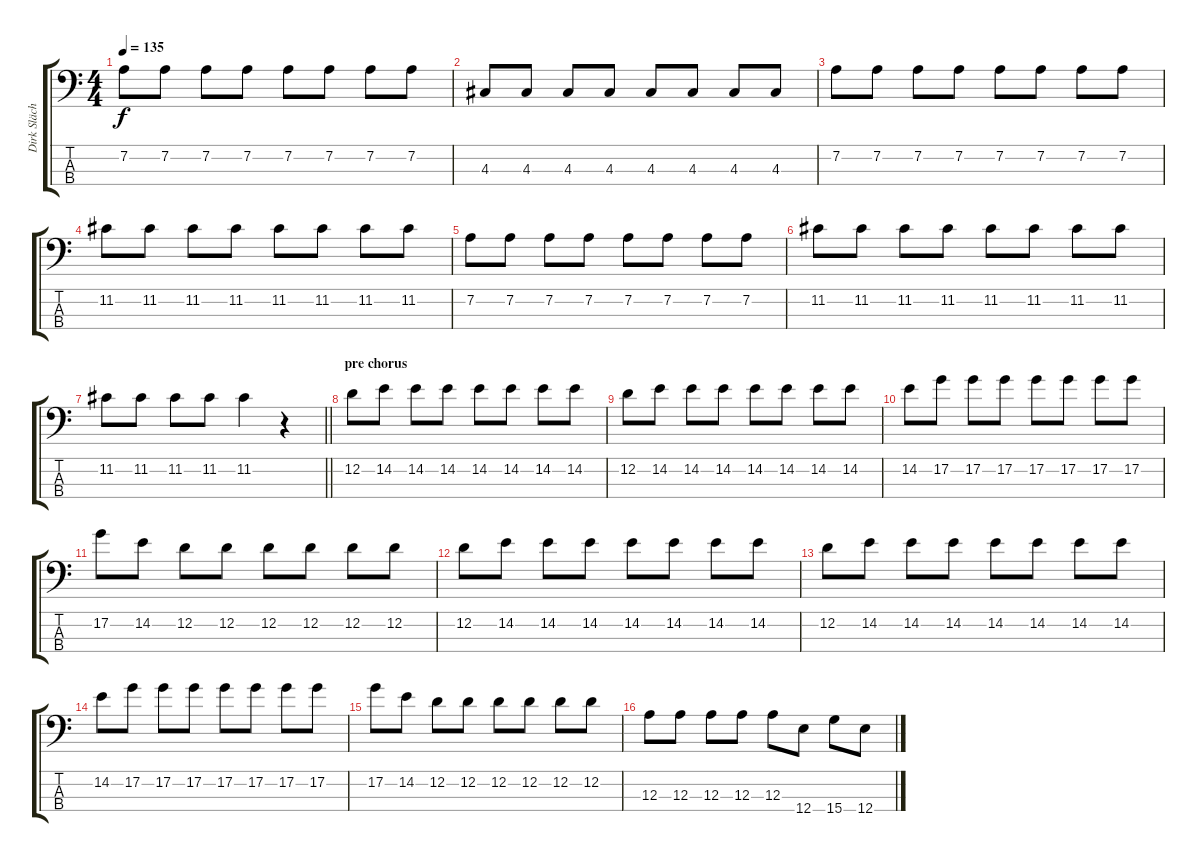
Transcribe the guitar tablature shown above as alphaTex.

\track ("Dirk Slächter" "Dirk Släch") {instrument electricbassfinger}
\staff {score tabs}
\tuning (G2 D2 A1 E1) {hide}
\ts (4 4)
\tempo 135
\clef f4
\ks c
7.2.8{dy f} 7.2.8 7.2.8 7.2.8 7.2.8 7.2.8 7.2.8 7.2.8 |
4.3.8 4.3.8 4.3.8 4.3.8 4.3.8 4.3.8 4.3.8 4.3.8 |
7.2.8 7.2.8 7.2.8 7.2.8 7.2.8 7.2.8 7.2.8 7.2.8 |
11.2.8 11.2.8 11.2.8 11.2.8 11.2.8 11.2.8 11.2.8 11.2.8 |
7.2.8 7.2.8 7.2.8 7.2.8 7.2.8 7.2.8 7.2.8 7.2.8 |
11.2.8 11.2.8 11.2.8 11.2.8 11.2.8 11.2.8 11.2.8 11.2.8 |
\barLineRight lightlight
11.2.8 11.2.8 11.2.8 11.2.8 11.2.4 r.4 |
\section ("" "pre chorus")
12.2.8 14.2.8 14.2.8 14.2.8 14.2.8 14.2.8 14.2.8 14.2.8 |
12.2.8 14.2.8 14.2.8 14.2.8 14.2.8 14.2.8 14.2.8 14.2.8 |
14.2.8 17.2.8 17.2.8 17.2.8 17.2.8 17.2.8 17.2.8 17.2.8 |
17.2.8 14.2.8 12.2.8 12.2.8 12.2.8 12.2.8 12.2.8 12.2.8 |
12.2.8 14.2.8 14.2.8 14.2.8 14.2.8 14.2.8 14.2.8 14.2.8 |
12.2.8 14.2.8 14.2.8 14.2.8 14.2.8 14.2.8 14.2.8 14.2.8 |
14.2.8 17.2.8 17.2.8 17.2.8 17.2.8 17.2.8 17.2.8 17.2.8 |
17.2.8 14.2.8 12.2.8 12.2.8 12.2.8 12.2.8 12.2.8 12.2.8 |
12.3.8 12.3.8 12.3.8 12.3.8 12.3.8 12.4.8 15.4.8 12.4.8
